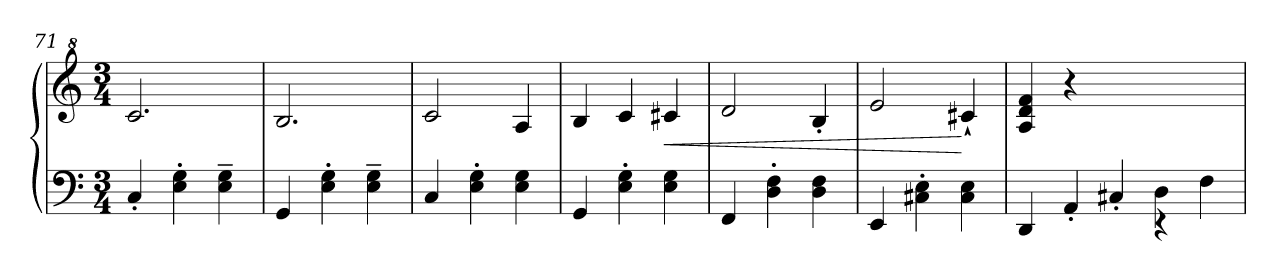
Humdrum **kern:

**kern	**kern	**dynam
*part1	*part1	*part1
*staff2	*staff1	*staff1/2
*clefF4	*clefG^2	*
*k[]	*k[]	*
*M3/4	*M3/4	*
=71	=71	=71
4C'/	2.cc/	.
4E\' 4G\'	.	.
4E\~ 4G\~	.	.
=72	=72	=72
4GG/	2.b/	.
4E\' 4G\'	.	.
4E\~ 4G\~	.	.
!!LO:LB:g=z
=73	=73	=73
4C/	2cc/	.
4E\' 4G\'	.	.
4E\ 4G\	4a/	.
=74	=74	=74
4GG/	4b/	.
4E\' 4G\'	4cc/	.
!	!	!LO:HP:b
4E\ 4G\	4cc#X/	<
=75	=75	=75
4FF/	2dd/	.
4D\' 4F\'	.	.
4D\ 4F\	4b'/	.
=76	=76	=76
4EE/	2ee/	.
4C#X\' 4E\'	.	.
4C#\ 4E\	4cc#X`/	[
=77	=77	=77
*^	*	*
*	*^	*	*
2ryy	4DD/	2.ryy	4a/ 4dd/ 4ff/	.
.	4AA'/	.	4r	.
4C#X'/	2.ryy	.	2.ryy	.
4D\	.	4r	.	.
4F\	.	4ryy	.	.
*v	*v	*v	*	*
=	=	=
*-	*-	*-
